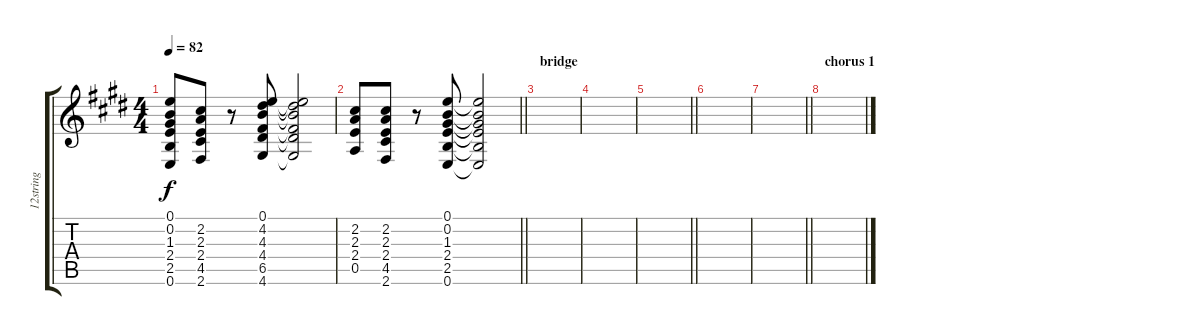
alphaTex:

\track ("12string" "12string") {instrument acousticguitarsteel}
\staff {score tabs}
\tuning (E4 B3 G3 D3 A2 E2) {hide}
\ts (4 4)
\tempo 82
\clef g2
\ks e
(0.1 0.2 1.3 2.4 2.5 0.6).8{dy f} (2.2 2.3 2.4 4.5 2.6).8 r.8 (0.1 4.2 4.3 4.4 6.5 4.6).8 (0.1{t} 4.2{t} 4.3{t} 4.4{t} 6.5{t} 4.6{t}).2 |
\barLineRight lightlight
(2.2 2.3 2.4 0.5).8 (2.2 2.3 2.4 4.5 2.6).8 r.8 (0.1 0.2 1.3 2.4 2.5 0.6).8 (0.1{t} 0.2{t} 1.3{t} 2.4{t} 2.5{t} 0.6{t}).2 |
\section ("" "bridge")
|
|
\barLineRight lightlight
|
|
\barLineRight lightlight
|
\section ("" "chorus 1")
